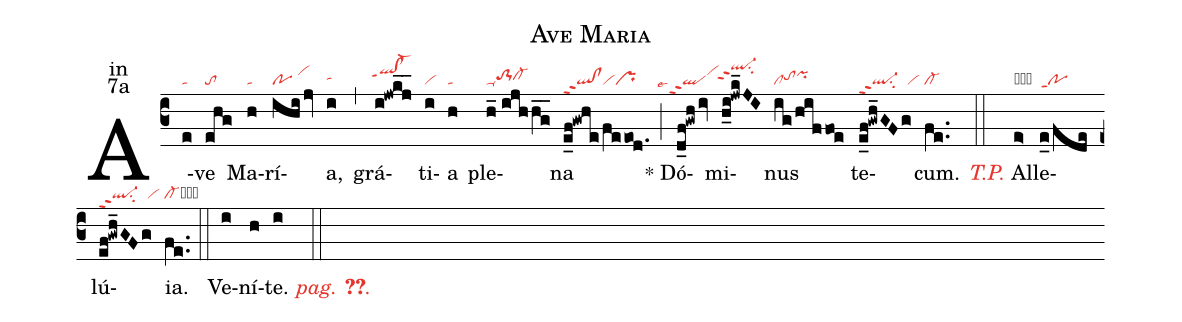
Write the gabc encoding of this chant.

name:Ave Maria;
office-part:in;
mode:7a;
nabc-lines:1;
%%
(c3) A(e|ta)ve(ehg|to) Ma(h|ta)rí(ihi/jv|po/vihj)a,(i|tahh) (,)grá(i!jwkj__|`qlhi!cl-hippt1)ti(i|vi)a(h|ta) ple(h_//ijhhg__|ta-to-1hhcl-hh)na(e_f@gwhe/feeod.|ql!clppt2vipr) (;)<sp>*</sp> Dó(d_f@gwh/iv|``````qlppt2lse4vihj)mi(h_i@jwk_JI|`ql-hlppt2su2)nus(ig/hiffoe|cltohhpihi) te(e_f!gwh_GFg|ql-ppt2su2vi)cum.(fe..|cl-) (::) <c><i>T.P.</i></c> {A}l(e>|obvi>)le(e_0/fde|poppt1)lú(ef!gwh_GFg|ql-ppt2su2vi){ia}.(fe..|cl-cb) (::) <nlba>Ve(i)ní(h)t{e}. <c><i>pag. <v>\pageref{M-ORIP7a}</v>.</i></c></nlba>(i ::)
